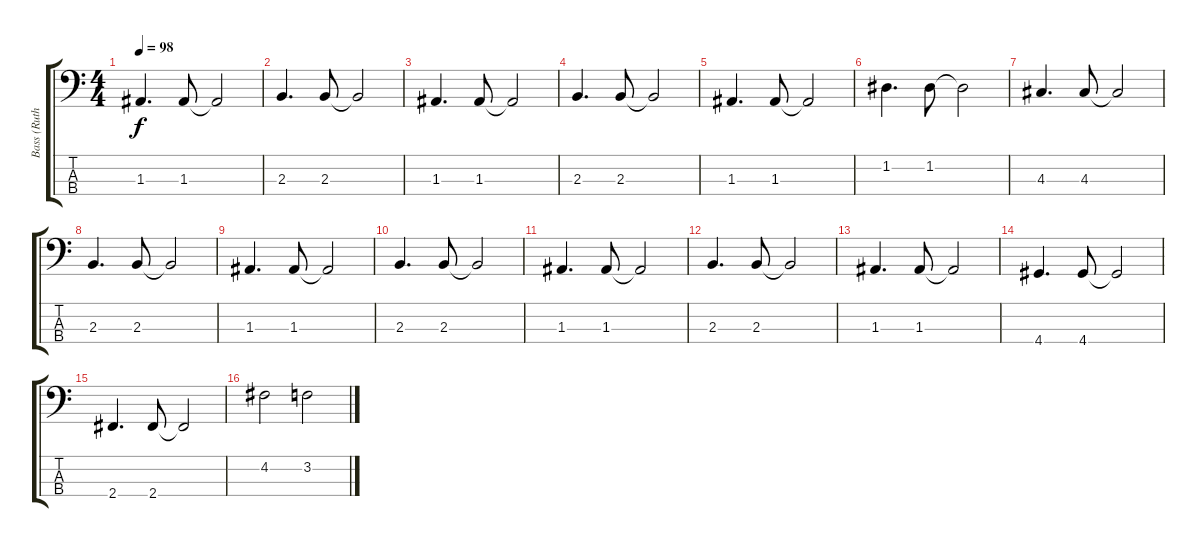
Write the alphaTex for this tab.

\track ("Bass (Rutherford)" "Bass (Ruth") {instrument electricbassfinger}
\staff {score tabs}
\tuning (G2 D2 A1 E1) {hide}
\ts (4 4)
\tempo 98
\clef f4
\ks c
1.3.4{d dy f} 1.3.8 1.3{t}.2 |
2.3.4{d} 2.3.8 2.3{t}.2 |
1.3.4{d} 1.3.8 1.3{t}.2 |
2.3.4{d} 2.3.8 2.3{t}.2 |
1.3.4{d} 1.3.8 1.3{t}.2 |
1.2.4{d} 1.2.8 1.2{t}.2 |
4.3.4{d} 4.3.8 4.3{t}.2 |
2.3.4{d} 2.3.8 2.3{t}.2 |
1.3.4{d} 1.3.8 1.3{t}.2 |
2.3.4{d} 2.3.8 2.3{t}.2 |
1.3.4{d} 1.3.8 1.3{t}.2 |
2.3.4{d} 2.3.8 2.3{t}.2 |
1.3.4{d} 1.3.8 1.3{t}.2 |
4.4.4{d} 4.4.8 4.4{t}.2 |
2.4.4{d} 2.4.8 2.4{t}.2 |
4.2.2 3.2.2
